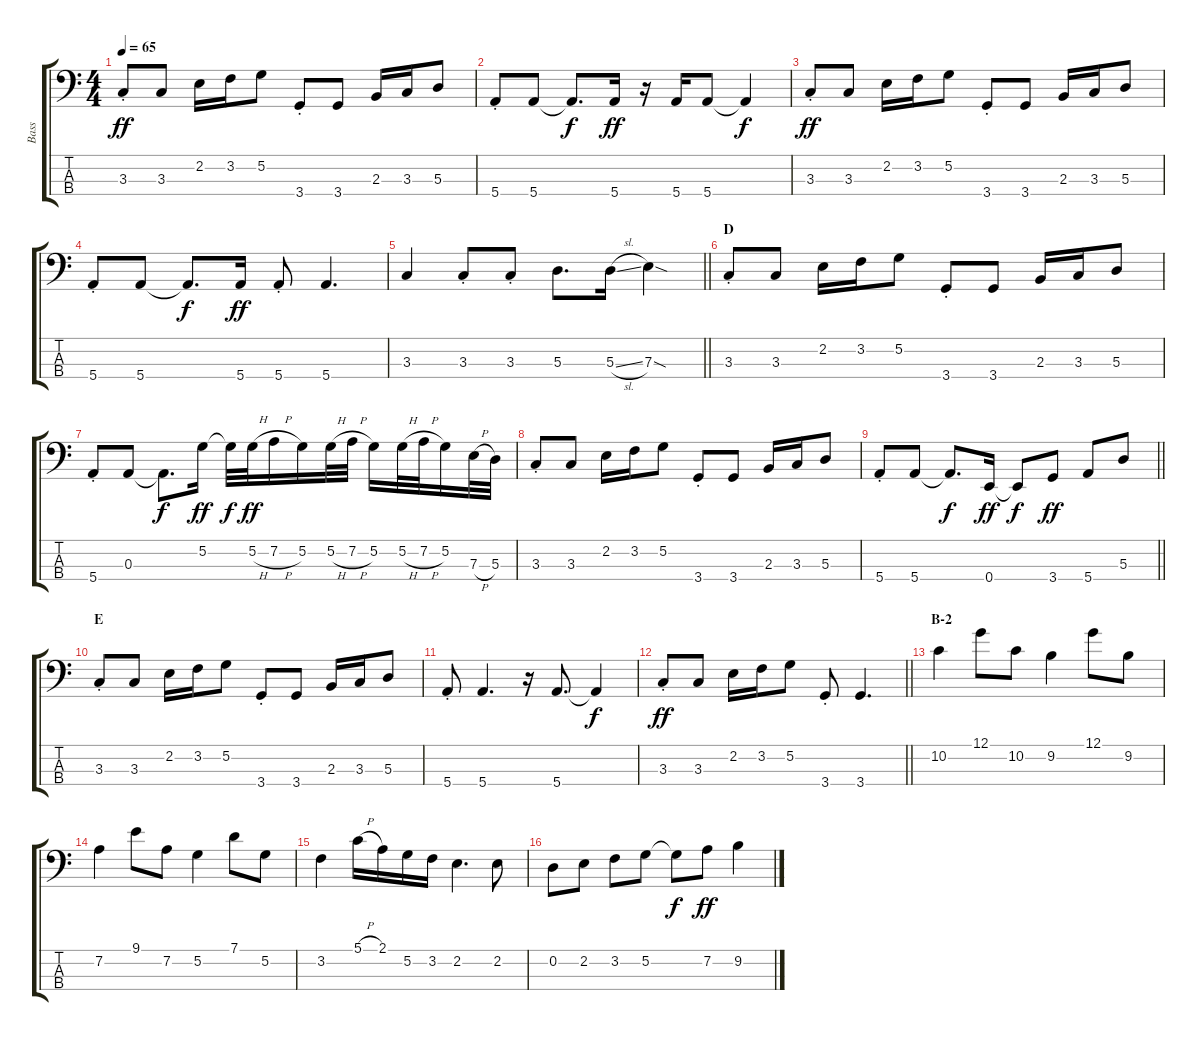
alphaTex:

\track ("Bass" "Bass") {instrument electricbassfinger}
\staff {score tabs}
\tuning (G2 D2 A1 E1) {hide}
\ts (4 4)
\tempo 65
\clef f4
\ks c
3.3{st}.8{dy ff} 3.3.8 2.2.16 3.2.16 5.2.8 3.4{st}.8 3.4.8 2.3.16 3.3.16 5.3.8 |
5.4{st}.8 5.4.8 5.4{t}.8{d dy f} 5.4.16{dy ff} r.16 5.4.16 5.4.8 5.4{t}.4{dy f} |
3.3{st}.8{dy ff} 3.3.8 2.2.16 3.2.16 5.2.8 3.4{st}.8 3.4.8 2.3.16 3.3.16 5.3.8 |
5.4{st}.8 5.4.8 5.4{t}.8{d dy f} 5.4.16{dy ff} 5.4{st}.8 5.4.4{d} |
\barLineRight lightlight
3.3.4 3.3{st}.8 3.3{st}.8 5.3.8{d} 5.3{sl}.16 7.3{sod}.4 |
\section ("" "D")
3.3{st}.8 3.3.8 2.2.16 3.2.16 5.2.8 3.4{st}.8 3.4.8 2.3.16 3.3.16 5.3.8 |
5.4{st}.8 0.3.8 0.3{t}.8{d dy f} 5.2.16{dy ff} 5.2{t}.32{dy f} 5.2{h}.32{dy ff} 7.2{h}.16 5.2.16 5.2{h}.32 7.2{h}.32 5.2.16 5.2{h}.32 7.2{h}.32 5.2.16 7.3{h}.32 5.3.32 |
3.3{st}.8 3.3.8 2.2.16 3.2.16 5.2.8 3.4{st}.8 3.4.8 2.3.16 3.3.16 5.3.8 |
\barLineRight lightlight
5.4{st}.8 5.4.8 5.4{t}.8{d dy f} 0.4.16{dy ff} 0.4{t}.8{dy f} 3.4.8{dy ff} 5.4.8 5.3.8 |
\section ("" "E")
3.3{st}.8 3.3.8 2.2.16 3.2.16 5.2.8 3.4{st}.8 3.4.8 2.3.16 3.3.16 5.3.8 |
5.4{st}.8 5.4.4{d} r.16 5.4.8{d} 5.4{t}.4{dy f} |
\barLineRight lightlight
3.3{st}.8{dy ff} 3.3.8 2.2.16 3.2.16 5.2.8 3.4{st}.8 3.4.4{d} |
\section ("" "B-2")
10.2.4 12.1.8 10.2.8 9.2.4 12.1.8 9.2.8 |
7.2.4 9.1.8 7.2.8 5.2.4 7.1.8 5.2.8 |
3.2.4 5.1{h}.16 2.1.16 5.2.16 3.2.16 2.2.4{d} 2.2.8 |
0.2.8 2.2.8 3.2.8 5.2.8 5.2{t}.8{dy f} 7.2.8{dy ff} 9.2.4
